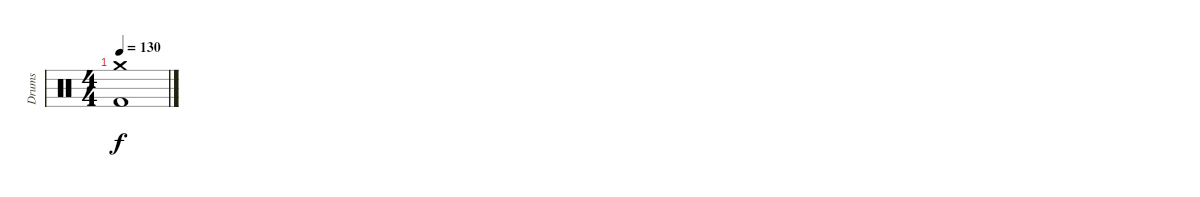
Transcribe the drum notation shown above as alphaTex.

\track ("Drums" "Drums") {instrument percussion}
\staff {score}
\articulation defaults
\ts (4 4)
\tempo 130
\clef neutral
\ks c
("Crash medium (hit)" "Kick (hit) 2").1{dy f}
